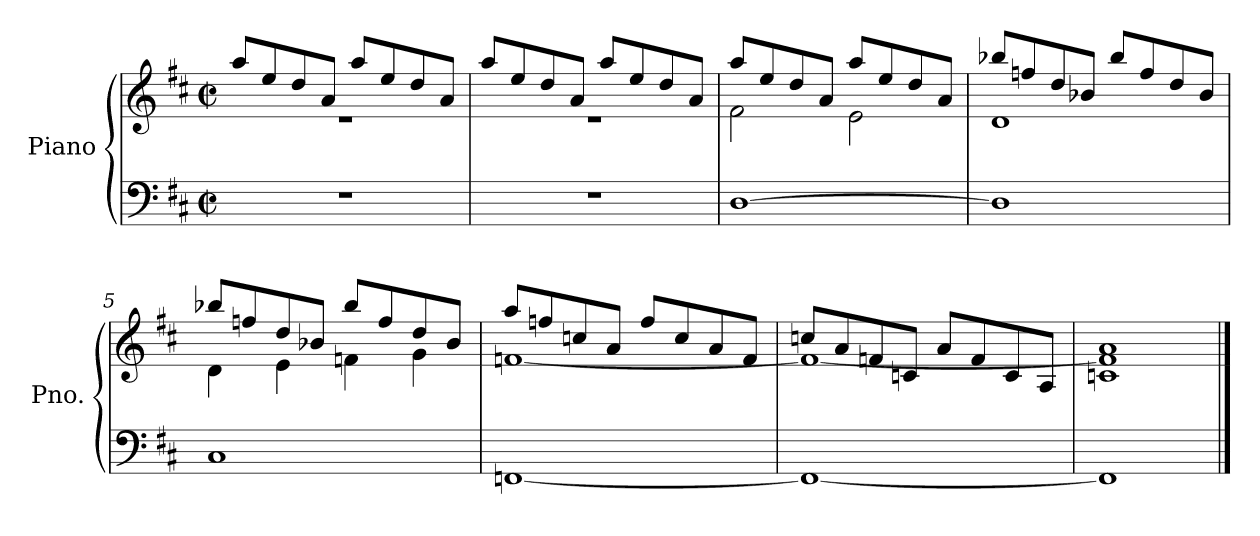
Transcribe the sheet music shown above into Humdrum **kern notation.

**kern	**kern
*part1	*part1
*staff2	*staff1
*I"Piano	*
*I'Pno.	*
*clefF4	*clefG2
*k[f#c#]	*k[f#c#]
*M2/2	*M2/2
*met(c|)	*met(c|)
*MM140	*MM140
=1	=1
*	*^
1r	8aa/L	1r
.	8ee/	.
.	8dd/	.
.	8a/J	.
.	8aa/L	.
.	8ee/	.
.	8dd/	.
.	8a/J	.
=2	=2	=2
1r	8aa/L	1r
.	8ee/	.
.	8dd/	.
.	8a/J	.
.	8aa/L	.
.	8ee/	.
.	8dd/	.
.	8a/J	.
=3	=3	=3
[1D	8aa/L	2f#\
.	8ee/	.
.	8dd/	.
.	8a/J	.
.	8aa/L	2e\
.	8ee/	.
.	8dd/	.
.	8a/J	.
=4	=4	=4
1D]	8bb-X/L	1d
.	8ffn/	.
.	8dd/	.
.	8b-X/J	.
.	8bb-/L	.
.	8ff/	.
.	8dd/	.
.	8b-/J	.
!!LO:LB:g=z	!!
=5	=5	=5
1C#	8bb-X/L	4d\
.	8ffn/	.
.	8dd/	4e\
.	8b-X/J	.
.	8bb-/L	4fn\
.	8ff/	.
.	8dd/	4g\
.	8b-/J	.
=6	=6	=6
[1FFn	8aa/L	[1fn
.	8ffn/	.
.	8ccn/	.
.	8a/J	.
.	8ff/L	.
.	8cc/	.
.	8a/	.
.	8f/J	.
=7	=7	=7
1FF_	8ccn/L	1f_
.	8a/	.
.	8fn/	.
.	8cn/J	.
.	8a/L	.
.	8f/	.
.	8c/	.
.	8A/J	.
=8	=8	=8
1FF]	1cn 1a	1f]
*	*v	*v
==	==
*-	*-
